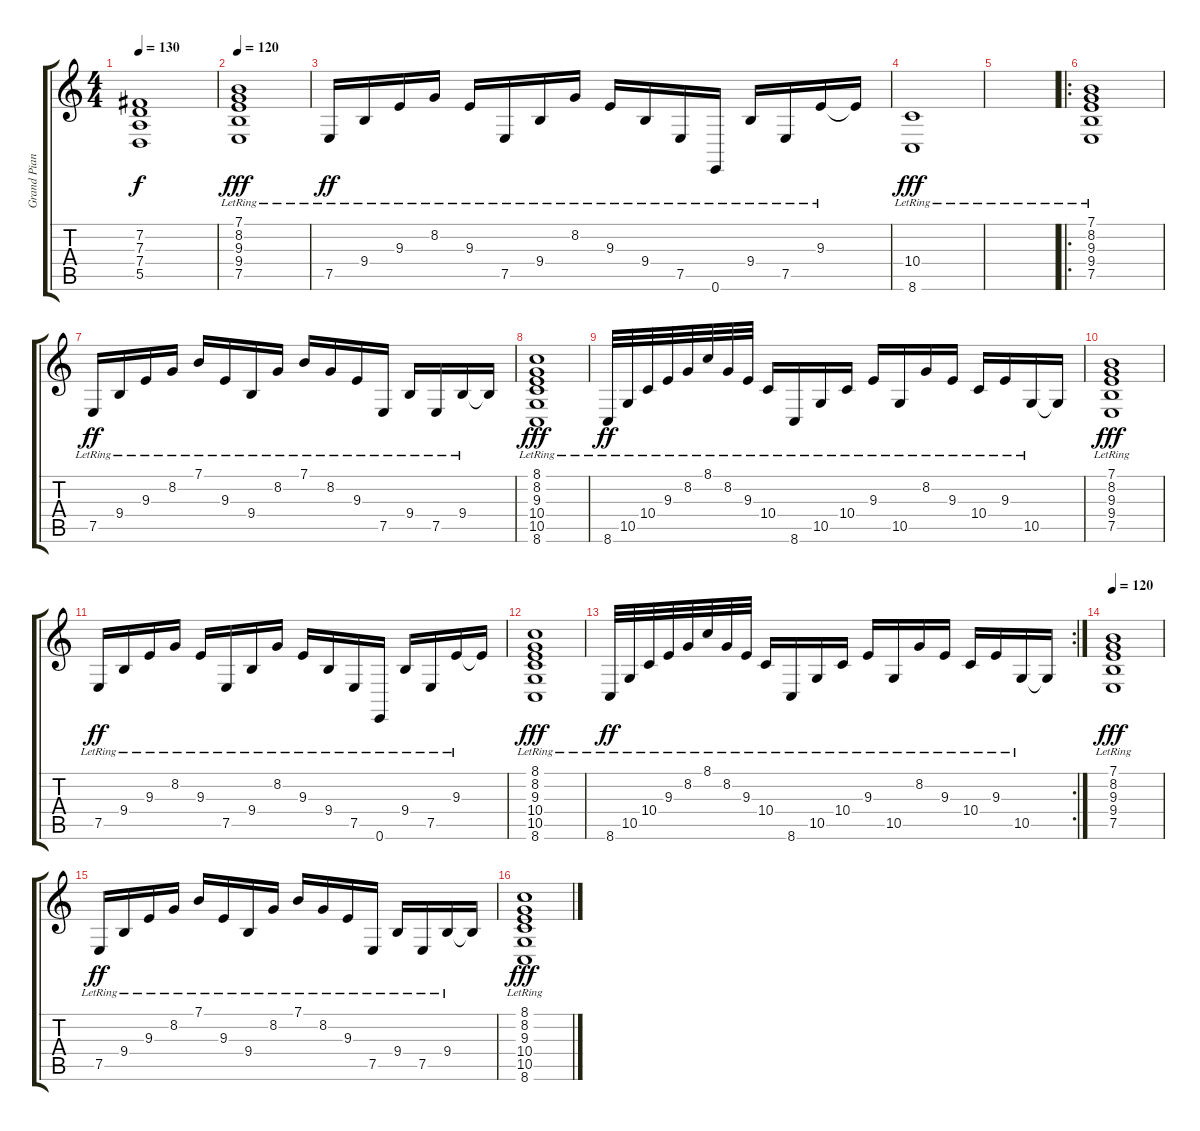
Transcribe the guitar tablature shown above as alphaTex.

\track ("Grand Piano / Melody of Sadness" "Grand Pian") {instrument acousticgrandpiano}
\staff {score tabs}
\tuning (E4 B3 G3 D3 A2 E2) {hide}
\ts (4 4)
\tempo 130
\clef g2
\ks c
(7.2{t} 7.3{t} 7.4{t} 5.5{t}).1{dy f} |
\tempo 120
(7.1{lr} 8.2{lr} 9.3{lr} 9.4{lr} 7.5{lr}).1{dy fff volume 16} |
7.5{lr}.16{dy ff} 9.4{lr}.16 9.3{lr}.16 8.2{lr}.16 9.3{lr}.16 7.5{lr}.16 9.4{lr}.16 8.2{lr}.16 9.3{lr}.16 9.4{lr}.16 7.5{lr}.16 0.6{lr}.16 9.4{lr}.16 7.5{lr}.16 9.3{lr}.16 9.3{t}.16 |
(10.4{lr} 8.6{lr}).1{dy fff} |
|
\ro
(7.1{lr} 8.2{lr} 9.3{lr} 9.4{lr} 7.5{lr}).1 |
7.5{lr}.16{dy ff} 9.4{lr}.16 9.3{lr}.16 8.2{lr}.16 7.1{lr}.16 9.3{lr}.16 9.4{lr}.16 8.2{lr}.16 7.1{lr}.16 8.2{lr}.16 9.3{lr}.16 7.5{lr}.16 9.4{lr}.16 7.5{lr}.16 9.4{lr}.16 9.4{t}.16 |
(8.1{lr} 8.2{lr} 9.3{lr} 10.4{lr} 10.5{lr} 8.6{lr}).1{dy fff} |
8.6{lr}.32{dy ff} 10.5{lr}.32 10.4{lr}.32 9.3{lr}.32 8.2{lr}.32 8.1{lr}.32 8.2{lr}.32 9.3{lr}.32 10.4{lr}.16 8.6{lr}.16 10.5{lr}.16 10.4{lr}.16 9.3{lr}.16 10.5{lr}.16 8.2{lr}.16 9.3{lr}.16 10.4{lr}.16 9.3{lr}.16 10.5{lr}.16 10.5{t}.16 |
(7.1{lr} 8.2{lr} 9.3{lr} 9.4{lr} 7.5{lr}).1{dy fff} |
7.5{lr}.16{dy ff} 9.4{lr}.16 9.3{lr}.16 8.2{lr}.16 9.3{lr}.16 7.5{lr}.16 9.4{lr}.16 8.2{lr}.16 9.3{lr}.16 9.4{lr}.16 7.5{lr}.16 0.6{lr}.16 9.4{lr}.16 7.5{lr}.16 9.3{lr}.16 9.3{t}.16 |
(8.1{lr} 8.2{lr} 9.3{lr} 10.4{lr} 10.5{lr} 8.6{lr}).1{dy fff} |
\rc 2
8.6{lr}.32{dy ff} 10.5{lr}.32 10.4{lr}.32 9.3{lr}.32 8.2{lr}.32 8.1{lr}.32 8.2{lr}.32 9.3{lr}.32 10.4{lr}.16 8.6{lr}.16 10.5{lr}.16 10.4{lr}.16 9.3{lr}.16 10.5{lr}.16 8.2{lr}.16 9.3{lr}.16 10.4{lr}.16 9.3{lr}.16 10.5{lr}.16 10.5{t}.16 |
\tempo 120
(7.1{lr} 8.2{lr} 9.3{lr} 9.4{lr} 7.5{lr}).1{dy fff} |
7.5{lr}.16{dy ff} 9.4{lr}.16 9.3{lr}.16 8.2{lr}.16 7.1{lr}.16 9.3{lr}.16 9.4{lr}.16 8.2{lr}.16 7.1{lr}.16 8.2{lr}.16 9.3{lr}.16 7.5{lr}.16 9.4{lr}.16 7.5{lr}.16 9.4{lr}.16 9.4{t}.16 |
(8.1{lr} 8.2{lr} 9.3{lr} 10.4{lr} 10.5{lr} 8.6{lr}).1{dy fff}
